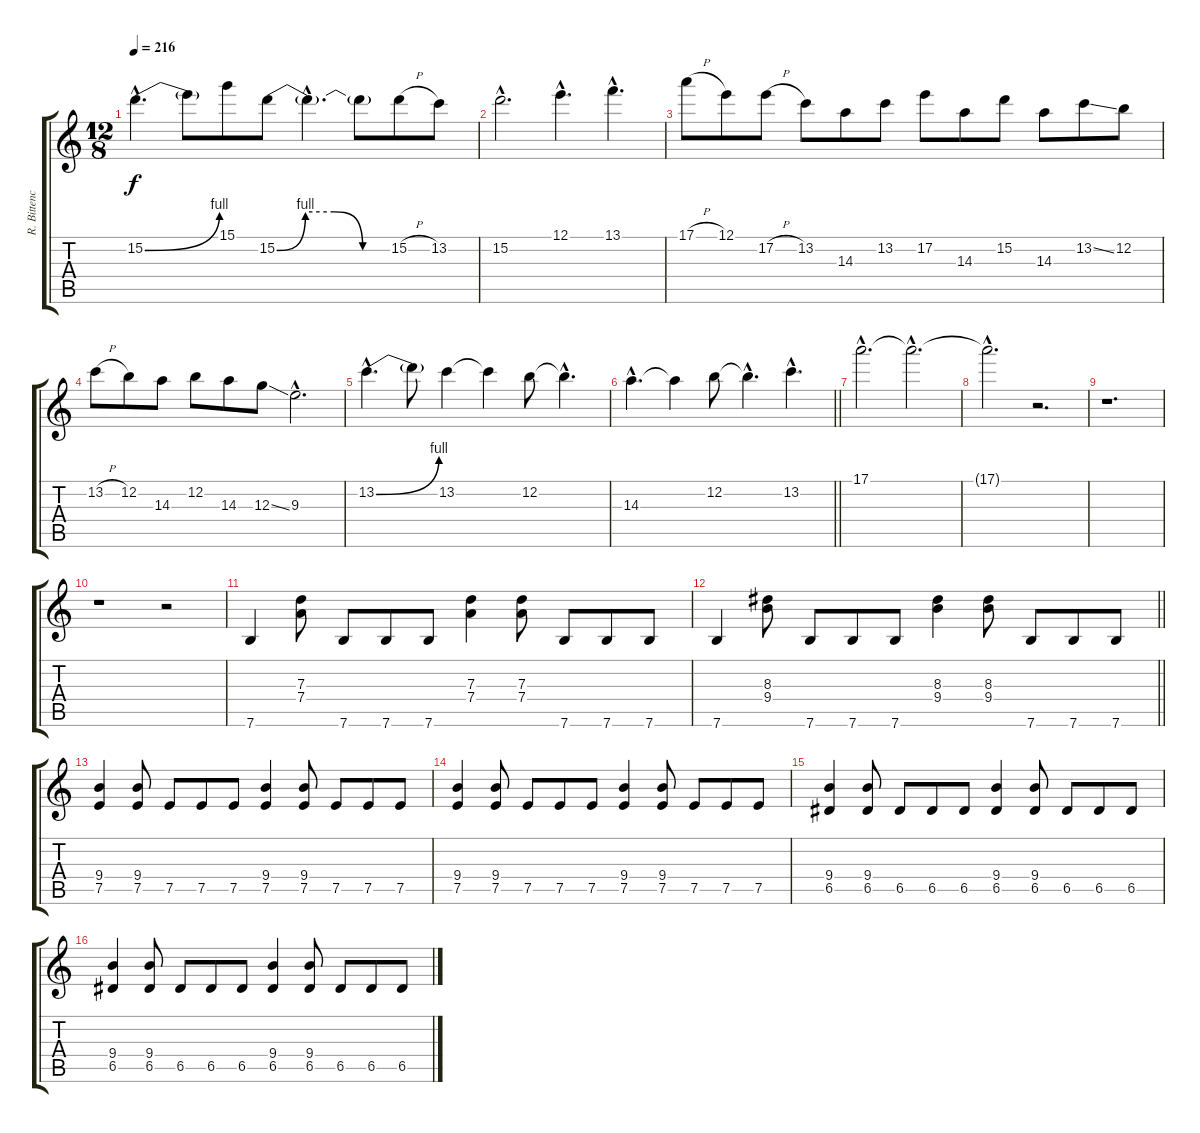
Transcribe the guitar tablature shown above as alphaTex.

\track ("R. Bittencourt" "R. Bittenc") {instrument distortionguitar}
\staff {score tabs}
\tuning (E4 B3 G3 D3 A2 E2) {hide}
\ts (12 8)
\tempo 216
\clef g2
\ks c
15.2{be (bend 0 0 60 4) hac}.4{d dy f volume 12} 15.2{t}.8 15.1.8 15.2{be (custom 0 0 15 4 30 4 45 0 60 0)}.8 15.2{hac t}.4{d} 15.2{t}.8 15.2{h}.8 13.2.8 |
15.2{hac}.2{d} 12.1{hac}.4{d} 13.1{hac}.4{d} |
17.1{h}.8 12.1.8 17.2{h}.8 13.2.8 14.3.8 13.2.8 17.2.8 14.3.8 15.2.8 14.3.8 13.2{ss}.8 12.2.8 |
13.2{h}.8 12.2.8 14.3.8 12.2.8 14.3.8 12.3{ss}.8 9.3{hac}.2{d} |
13.2{be (bend 0 0 60 4) hac}.4{d} 13.2{t}.8 13.2.4 13.2{t}.4 12.2.8 12.2{hac t}.4{d} |
\barLineRight lightlight
14.3{hac}.4{d} 14.3{t}.4 12.2.8 12.2{hac t}.4{d} 13.2{hac}.4{d} |
17.1{hac}.2{d volume 8} 17.1{hac t}.2{d} |
17.1{hac t}.2{d} r.2{d} |
r.1{d} |
r.1 r.2 |
7.6.4{volume 13} (7.3 7.4).8 7.6.8 7.6.8 7.6.8 (7.3 7.4).4 (7.3 7.4).8 7.6.8 7.6.8 7.6.8 |
\barLineRight lightlight
7.6.4 (8.3 9.4).8 7.6.8 7.6.8 7.6.8 (8.3 9.4).4 (8.3 9.4).8 7.6.8 7.6.8 7.6.8 |
(9.4 7.5).4 (9.4 7.5).8 7.5.8 7.5.8 7.5.8 (9.4 7.5).4 (9.4 7.5).8 7.5.8 7.5.8 7.5.8 |
(9.4 7.5).4 (9.4 7.5).8 7.5.8 7.5.8 7.5.8 (9.4 7.5).4 (9.4 7.5).8 7.5.8 7.5.8 7.5.8 |
(9.4 6.5).4 (9.4 6.5).8 6.5.8 6.5.8 6.5.8 (9.4 6.5).4 (9.4 6.5).8 6.5.8 6.5.8 6.5.8 |
(9.4 6.5).4 (9.4 6.5).8 6.5.8 6.5.8 6.5.8 (9.4 6.5).4 (9.4 6.5).8 6.5.8 6.5.8 6.5.8
